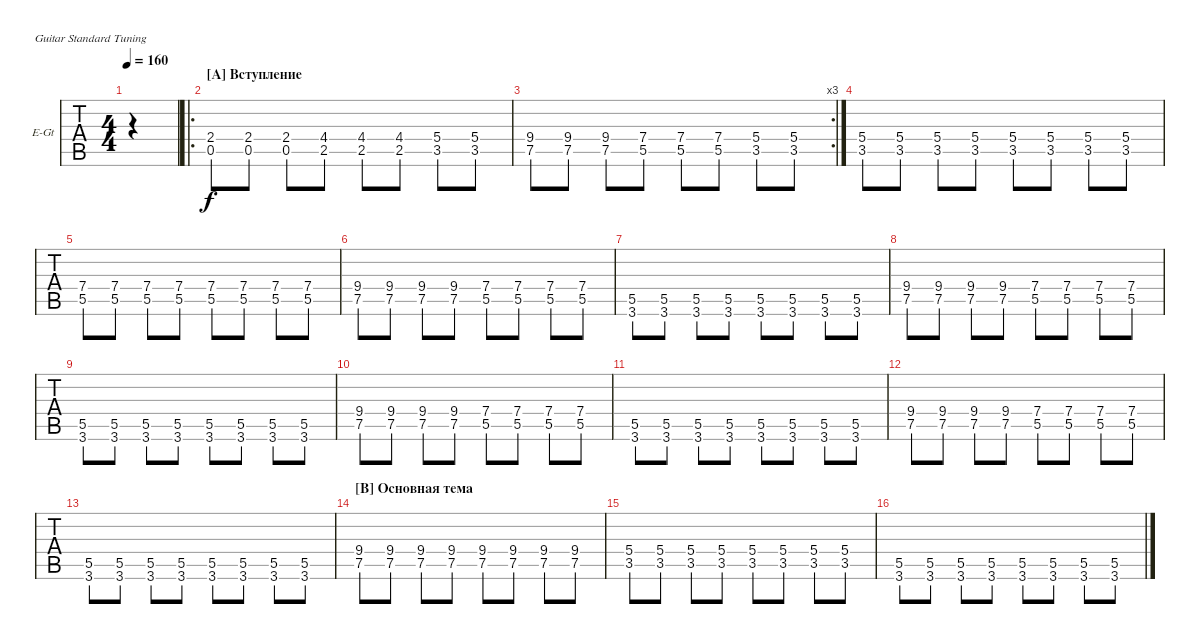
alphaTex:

\bracketExtendMode groupsimilarinstruments
\firstSystemTrackNameOrientation horizontal
\otherSystemsTrackNameOrientation horizontal
\track ("Electric Guitar" "E-Gt") {instrument distortionguitar}
\staff {tabs}
\tuning (E4 B3 G3 D3 A2 E2)
\ts (4 4)
\tempo 160
\clef g2
\ks c
|
\ro
\section ("A" "Вступление")
\scale
0.498069 (0.5 2.4).8 (0.5 2.4).8 (0.5 2.4).8 (2.5 4.4).8 (2.5 4.4).8 (2.5 4.4).8 (3.5 5.4).8 (3.5 5.4).8 |
\rc 3
\scale
0.262548 (7.5 9.4).8 (7.5 9.4).8 (7.5 9.4).8 (5.5 7.4).8 (5.5 7.4).8 (5.5 7.4).8 (3.5 5.4).8 (3.5 5.4).8 |
\scale
0.239382 (3.5 5.4).8 (3.5 5.4).8 (3.5 5.4).8 (3.5 5.4).8 (3.5 5.4).8 (3.5 5.4).8 (3.5 5.4).8 (3.5 5.4).8 |
\scale
0.333333 (5.5 7.4).8 (5.5 7.4).8 (5.5 7.4).8 (5.5 7.4).8 (5.5 7.4).8 (5.5 7.4).8 (5.5 7.4).8 (5.5 7.4).8 |
\scale
0.333333 (7.5 9.4).8 (7.5 9.4).8 (7.5 9.4).8 (7.5 9.4).8 (5.5 7.4).8 (5.5 7.4).8 (5.5 7.4).8 (5.5 7.4).8 |
\scale
0.333333 (3.6 5.5).8 (3.6 5.5).8 (3.6 5.5).8 (3.6 5.5).8 (3.6 5.5).8 (3.6 5.5).8 (3.6 5.5).8 (3.6 5.5).8 |
\scale
0.333333 (7.5 9.4).8 (7.5 9.4).8 (7.5 9.4).8 (7.5 9.4).8 (5.5 7.4).8 (5.5 7.4).8 (5.5 7.4).8 (5.5 7.4).8 |
\scale
0.333333 (3.6 5.5).8 (3.6 5.5).8 (3.6 5.5).8 (3.6 5.5).8 (3.6 5.5).8 (3.6 5.5).8 (3.6 5.5).8 (3.6 5.5).8 |
\scale
0.333333 (7.5 9.4).8 (7.5 9.4).8 (7.5 9.4).8 (7.5 9.4).8 (5.5 7.4).8 (5.5 7.4).8 (5.5 7.4).8 (5.5 7.4).8 |
\scale
0.333333 (3.6 5.5).8 (3.6 5.5).8 (3.6 5.5).8 (3.6 5.5).8 (3.6 5.5).8 (3.6 5.5).8 (3.6 5.5).8 (3.6 5.5).8 |
\scale
0.333333 (7.5 9.4).8 (7.5 9.4).8 (7.5 9.4).8 (7.5 9.4).8 (5.5 7.4).8 (5.5 7.4).8 (5.5 7.4).8 (5.5 7.4).8 |
\scale
0.333333 (3.6 5.5).8 (3.6 5.5).8 (3.6 5.5).8 (3.6 5.5).8 (3.6 5.5).8 (3.6 5.5).8 (3.6 5.5).8 (3.6 5.5).8 |
\section ("B" "Основная тема")
\scale
0.333333 (7.5 9.4).8 (7.5 9.4).8 (7.5 9.4).8 (7.5 9.4).8 (7.5 9.4).8 (7.5 9.4).8 (7.5 9.4).8 (7.5 9.4).8 |
\scale
0.333333 (3.5 5.4).8 (3.5 5.4).8 (3.5 5.4).8 (3.5 5.4).8 (3.5 5.4).8 (3.5 5.4).8 (3.5 5.4).8 (3.5 5.4).8 |
\scale
0.333333 (3.6 5.5).8 (3.6 5.5).8 (3.6 5.5).8 (3.6 5.5).8 (3.6 5.5).8 (3.6 5.5).8 (3.6 5.5).8 (3.6 5.5).8
